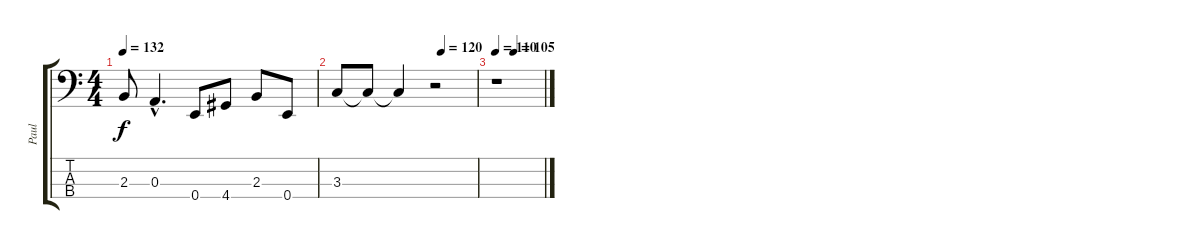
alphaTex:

\track ("Paul" "Paul") {instrument electricbasspick}
\staff {score tabs}
\tuning (G2 D2 A1 E1) {hide}
\ts (4 4)
\tempo 132
\clef f4
\ks c
2.3{t}.8{dy f} 0.3{hac}.4{d} 0.4.8 4.4.8 2.3.8 0.4.8 |
\tempo (120 0.75)
3.3.8 3.3{t}.8 3.3{t}.4 r.2 |
\tempo 110
\tempo (105 0.375)
r.1
